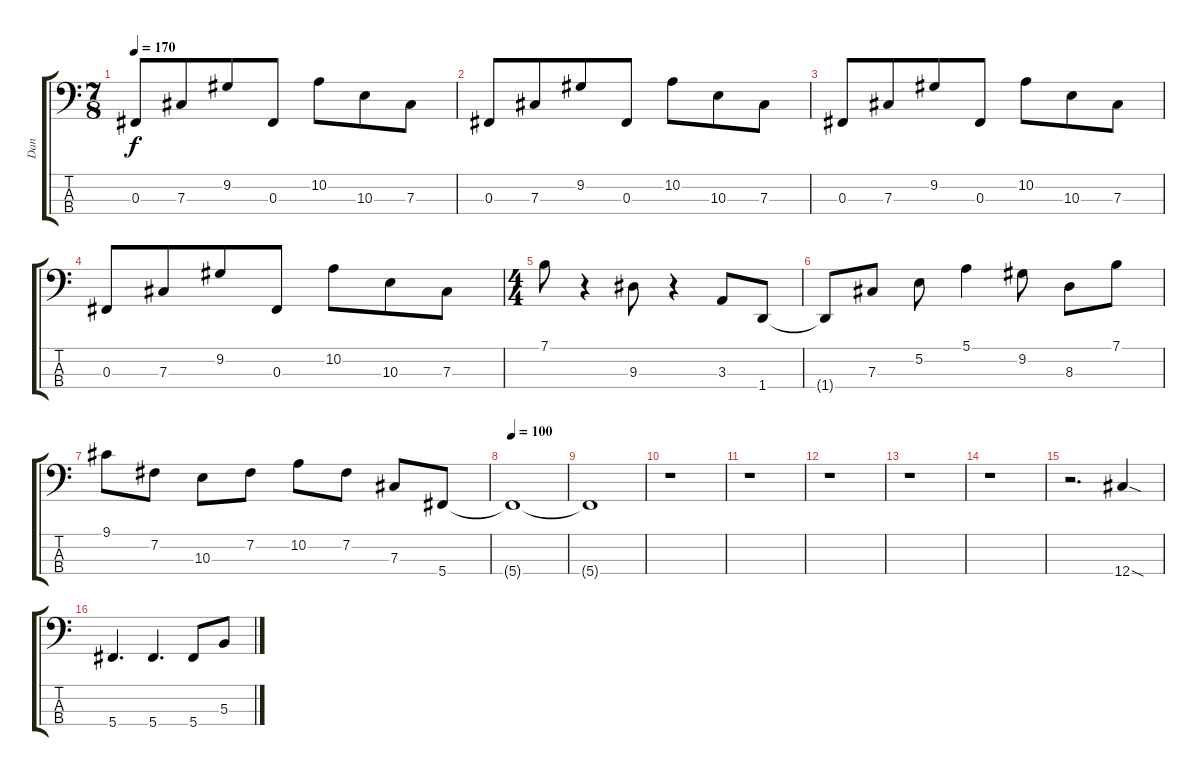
\track ("Dan" "Dan") {instrument electricbassfinger}
\staff {score tabs}
\tuning (E2 B1 Gb1 Db1) {hide}
\ts (7 8)
\tempo 170
\clef f4
\ks c
0.3.8{dy f} 7.3.8 9.2.8 0.3.8 10.2.8 10.3.8 7.3.8 |
0.3.8 7.3.8 9.2.8 0.3.8 10.2.8 10.3.8 7.3.8 |
0.3.8 7.3.8 9.2.8 0.3.8 10.2.8 10.3.8 7.3.8 |
0.3.8 7.3.8 9.2.8 0.3.8 10.2.8 10.3.8 7.3.8 |
\ts (4 4)
7.1.8 r.4 9.3.8 r.4 3.3.8 1.4.8 |
1.4{t}.8 7.3.8 5.2.8 5.1.4 9.2.8 8.3.8 7.1.8 |
9.1.8 7.2.8 10.3.8 7.2.8 10.2.8 7.2.8 7.3.8 5.4.8 |
\tempo 100
5.4{t}.1 |
5.4{t}.1 |
r.1 |
r.1 |
r.1 |
r.1 |
r.1 |
r.2{d} 12.4{sod}.4 |
5.4.4{d} 5.4.4{d} 5.4.8 5.3.8
